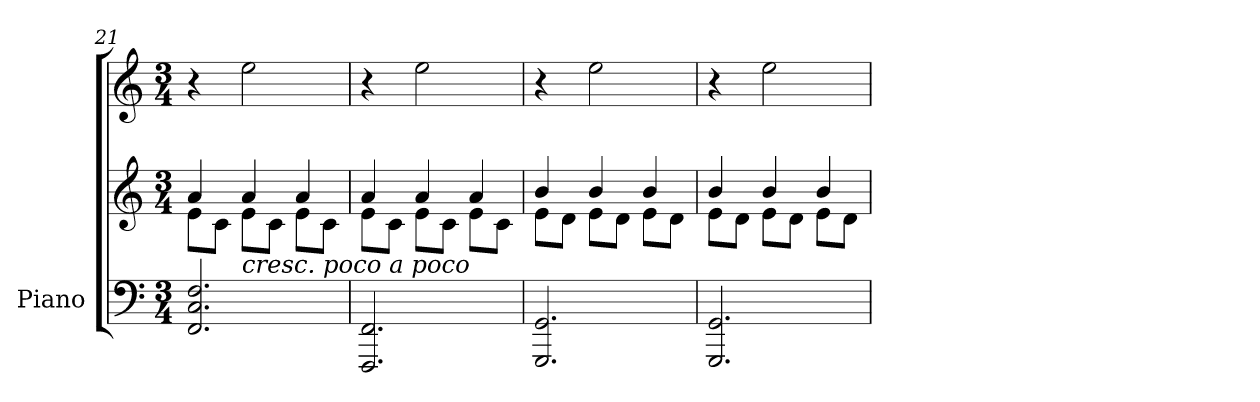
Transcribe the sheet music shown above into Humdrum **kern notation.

**kern	**kern	**kern
*part1	*part1	*part1
*staff3	*staff2	*staff1
*I"Piano	*	*
*I'Pno.	*	*
*clefF4	*clefG2	*clefG2
*k[]	*k[]	*k[]
*M3/4	*M3/4	*M3/4
=21	=21	=21
*	*^	*
2.FF/ 2.C/ 2.F/	4a/	8e\L	4r
.	.	8c\J	.
!	!LO:TX:b:i:t=cresc. poco a poco	!	!
.	4a/	8e\L	2ee\
.	.	8c\J	.
.	4a/	8e\L	.
.	.	8c\J	.
=22	=22	=22	=22
2.FFF/ 2.FF/	4a/	8e\L	4r
.	.	8c\J	.
.	4a/	8e\L	2ee\
.	.	8c\J	.
.	4a/	8e\L	.
.	.	8c\J	.
!!LO:PB:g=z
=23	=23	=23	=23
2.GGG/ 2.GG/	4b/	8e\L	4r
.	.	8d\J	.
.	4b/	8e\L	2ee\
.	.	8d\J	.
.	4b/	8e\L	.
.	.	8d\J	.
=24	=24	=24	=24
2.GGG/ 2.GG/	4b/	8e\L	4r
.	.	8d\J	.
.	4b/	8e\L	2ee\
.	.	8d\J	.
.	4b/	8e\L	.
.	.	8d\J	.
*	*v	*v	*
=	=	=
*-	*-	*-
